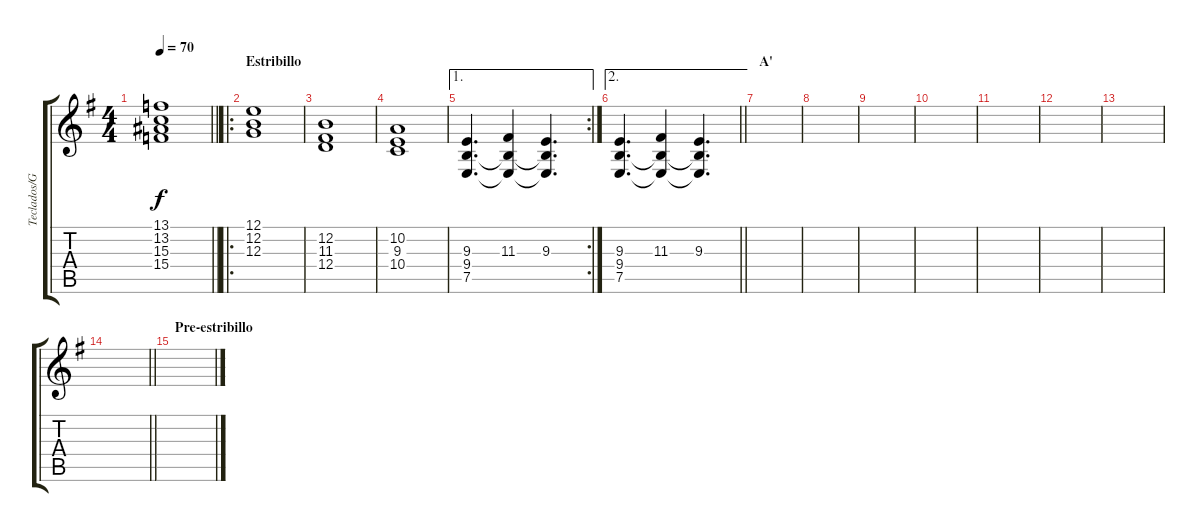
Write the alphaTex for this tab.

\track ("Teclados/Guit. 2" "Teclados/G") {instrument stringensemble2}
\staff {score tabs}
\tuning (E4 B3 G3 D3 A2 E2) {hide}
\ts (4 4)
\tempo 70
\clef g2
\barLineRight lightlight
\ks g
(13.1{t} 13.2{t} 15.3{t} 15.4{t}).1{dy f} |
\ro
\section ("" "Estribillo")
(12.1 12.2 12.3).1 |
(12.2 11.3 12.4).1 |
(10.2 9.3 10.4).1 |
\ae 1
\rc 2
(9.3 9.4 7.5).4{d} (11.3 9.4{t} 7.5{t}).4 (9.3 9.4{t} 7.5{t}).4{d} |
\ae 2
\barLineRight lightlight
(9.3 9.4 7.5).4{d} (11.3 9.4{t} 7.5{t}).4 (9.3 9.4{t} 7.5{t}).4{d} |
\section ("" "A'")
|
|
|
|
|
|
|
\barLineRight lightlight
|
\section ("" "Pre-estribillo")
